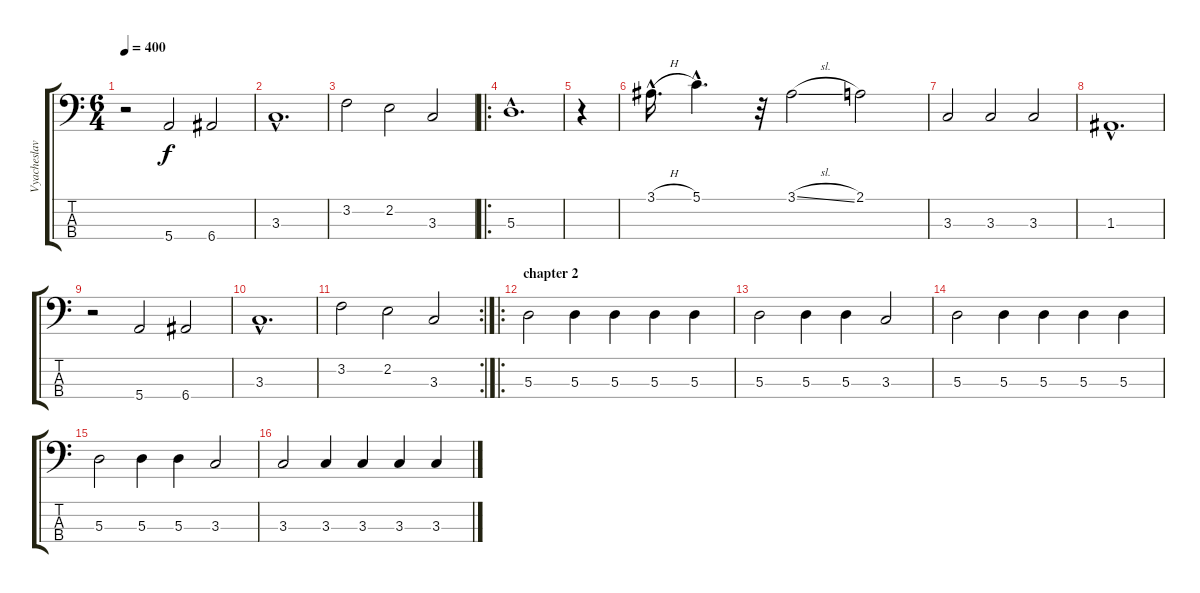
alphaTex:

\track ("Vyacheslav Semykin bass" "Vyacheslav") {instrument electricbasspick}
\staff {score tabs}
\tuning (G2 D2 A1 E1) {hide}
\ts (6 4)
\tempo 400
\clef f4
\ks c
r.2{dy f} 5.4.2 6.4.2 |
3.3{hac}.1{d} |
3.2.2 2.2.2 3.3.2 |
\ro
5.3{hac}.1{d} |
r.4 |
3.1{h hac}.16{d} 5.1{hac}.4{d} r.32 3.1{sl}.2 2.1.2 |
3.3.2 3.3.2 3.3.2 |
1.3{hac}.1{d} |
r.2 5.4.2 6.4.2 |
3.3{hac}.1{d} |
\rc 2
3.2.2 2.2.2 3.3.2 |
\ro
\section ("" "chapter 2")
5.3.2 5.3.4 5.3.4 5.3.4 5.3.4 |
5.3.2 5.3.4 5.3.4 3.3.2 |
5.3.2 5.3.4 5.3.4 5.3.4 5.3.4 |
5.3.2 5.3.4 5.3.4 3.3.2 |
3.3.2 3.3.4 3.3.4 3.3.4 3.3.4
